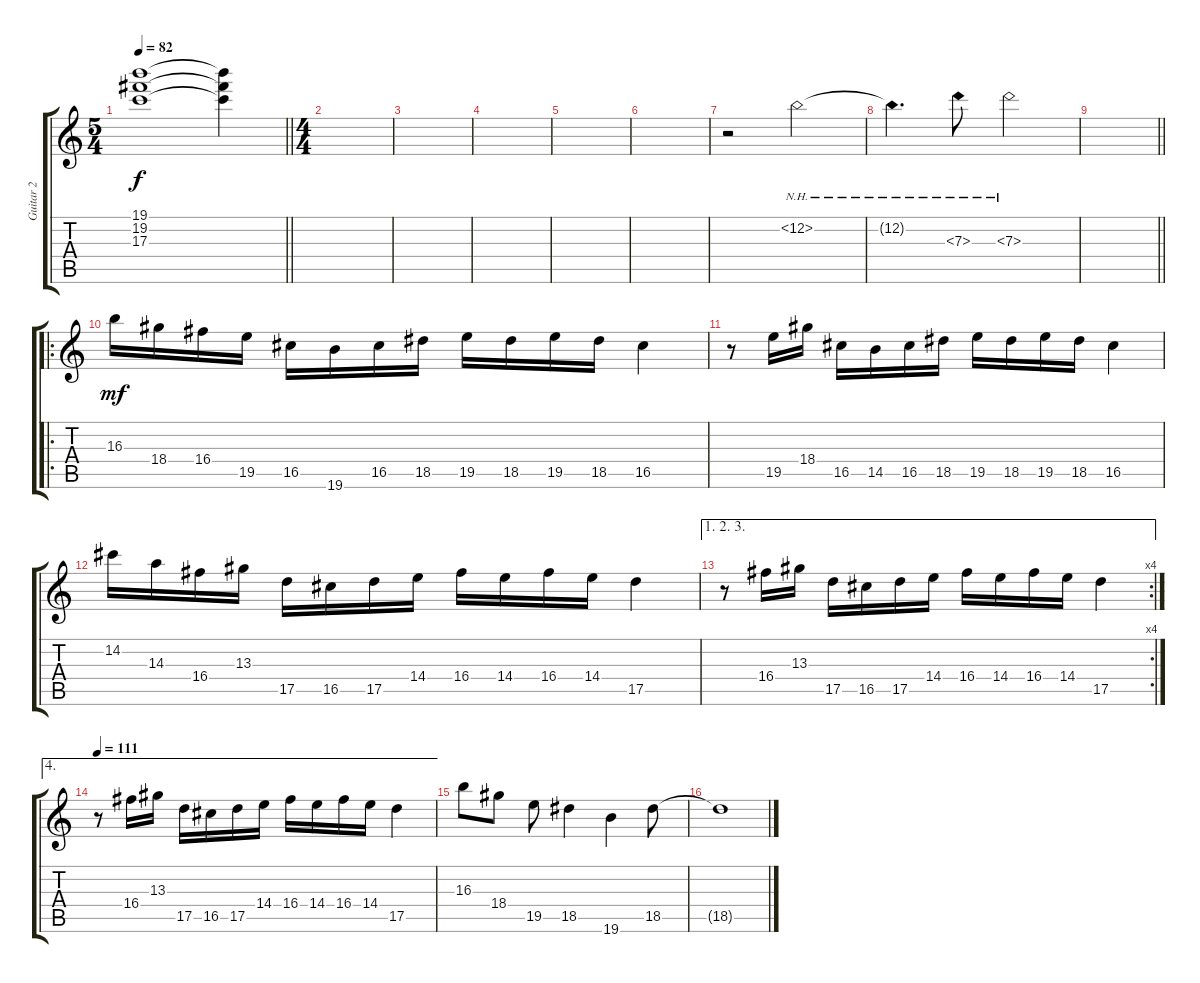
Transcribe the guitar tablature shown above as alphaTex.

\track ("Guitar 2" "Guitar 2") {instrument electricguitarclean}
\staff {score tabs}
\tuning (E4 B3 G3 D3 A2 E2) {hide}
\ts (5 4)
\tempo 82
\clef g2
\barLineRight lightlight
\ks c
(19.1{t} 19.2{t} 17.3{t}).1{dy f} (19.1{t} 19.2{t} 17.3{t}).4 |
\ts (4 4)
|
|
|
|
|
r.2 12.2{nh}.2 |
12.2{nh t}.4{d} 7.3{nh}.8 7.3{nh}.2 |
\barLineRight lightlight
|
\ro
16.3.16{dy mf} 18.4.16 16.4.16 19.5.16 16.5.16 19.6.16 16.5.16 18.5.16 19.5.16 18.5.16 19.5.16 18.5.16 16.5.4 |
r.8 19.5.16 18.4.16 16.5.16 14.5.16 16.5.16 18.5.16 19.5.16 18.5.16 19.5.16 18.5.16 16.5.4 |
14.2.16 14.3.16 16.4.16 13.3.16 17.5.16 16.5.16 17.5.16 14.4.16 16.4.16 14.4.16 16.4.16 14.4.16 17.5.4 |
\ae (1 2 3)
\rc 4
r.8 16.4.16 13.3.16 17.5.16 16.5.16 17.5.16 14.4.16 16.4.16 14.4.16 16.4.16 14.4.16 17.5.4 |
\ae 4
\tempo 111
r.8 16.4.16 13.3.16 17.5.16 16.5.16 17.5.16 14.4.16 16.4.16 14.4.16 16.4.16 14.4.16 17.5.4 |
16.3.8 18.4.8 19.5.8 18.5.4 19.6.4 18.5.8 |
18.5{t}.1
